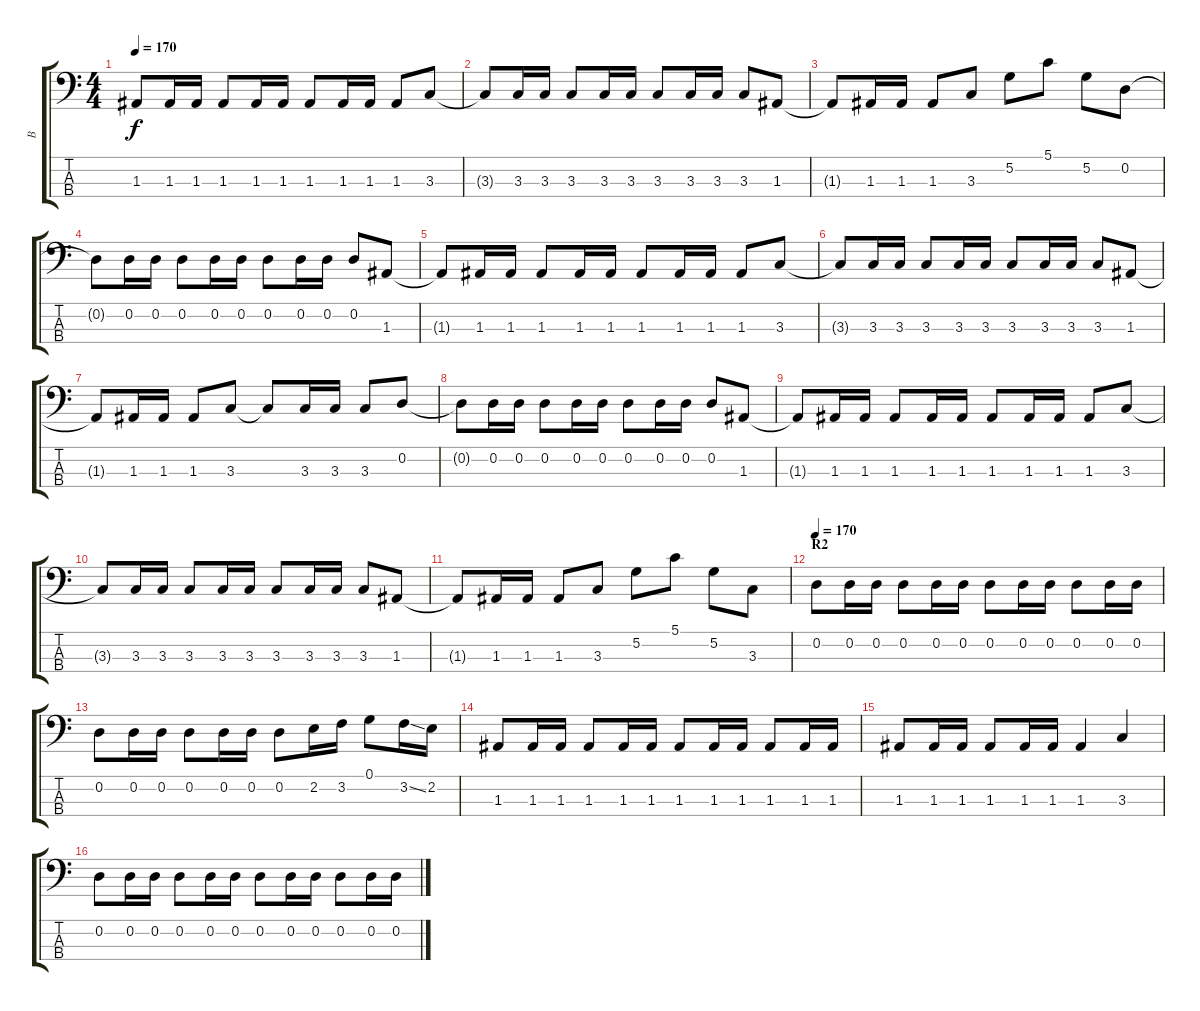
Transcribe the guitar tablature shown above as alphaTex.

\track ("B" "B") {instrument electricbassfinger}
\staff {score tabs}
\tuning (G2 D2 A1 E1) {hide}
\ts (4 4)
\tempo 170
\clef f4
\ks c
1.3{t}.8{dy f} 1.3.16 1.3.16 1.3.8 1.3.16 1.3.16 1.3.8 1.3.16 1.3.16 1.3.8 3.3.8 |
3.3{t}.8 3.3.16 3.3.16 3.3.8 3.3.16 3.3.16 3.3.8 3.3.16 3.3.16 3.3.8 1.3.8 |
1.3{t}.8 1.3.16 1.3.16 1.3.8 3.3.8 5.2.8 5.1.8 5.2.8 0.2.8 |
\section ("" "")
0.2{t}.8 0.2.16 0.2.16 0.2.8 0.2.16 0.2.16 0.2.8 0.2.16 0.2.16 0.2.8 1.3.8 |
1.3{t}.8 1.3.16 1.3.16 1.3.8 1.3.16 1.3.16 1.3.8 1.3.16 1.3.16 1.3.8 3.3.8 |
3.3{t}.8 3.3.16 3.3.16 3.3.8 3.3.16 3.3.16 3.3.8 3.3.16 3.3.16 3.3.8 1.3.8 |
1.3{t}.8 1.3.16 1.3.16 1.3.8 3.3.8 3.3{t}.8 3.3.16 3.3.16 3.3.8 0.2.8 |
0.2{t}.8 0.2.16 0.2.16 0.2.8 0.2.16 0.2.16 0.2.8 0.2.16 0.2.16 0.2.8 1.3.8 |
1.3{t}.8 1.3.16 1.3.16 1.3.8 1.3.16 1.3.16 1.3.8 1.3.16 1.3.16 1.3.8 3.3.8 |
3.3{t}.8 3.3.16 3.3.16 3.3.8 3.3.16 3.3.16 3.3.8 3.3.16 3.3.16 3.3.8 1.3.8 |
1.3{t}.8 1.3.16 1.3.16 1.3.8 3.3.8 5.2.8 5.1.8 5.2.8 3.3.8 |
\section ("" "R2")
\tempo 170
0.2.8 0.2.16 0.2.16 0.2.8 0.2.16 0.2.16 0.2.8 0.2.16 0.2.16 0.2.8 0.2.16 0.2.16 |
0.2.8 0.2.16 0.2.16 0.2.8 0.2.16 0.2.16 0.2.8 2.2.16 3.2.16 0.1.8 3.2{ss}.16 2.2.16 |
1.3.8 1.3.16 1.3.16 1.3.8 1.3.16 1.3.16 1.3.8 1.3.16 1.3.16 1.3.8 1.3.16 1.3.16 |
1.3.8 1.3.16 1.3.16 1.3.8 1.3.16 1.3.16 1.3.4 3.3.4 |
0.2.8 0.2.16 0.2.16 0.2.8 0.2.16 0.2.16 0.2.8 0.2.16 0.2.16 0.2.8 0.2.16 0.2.16
